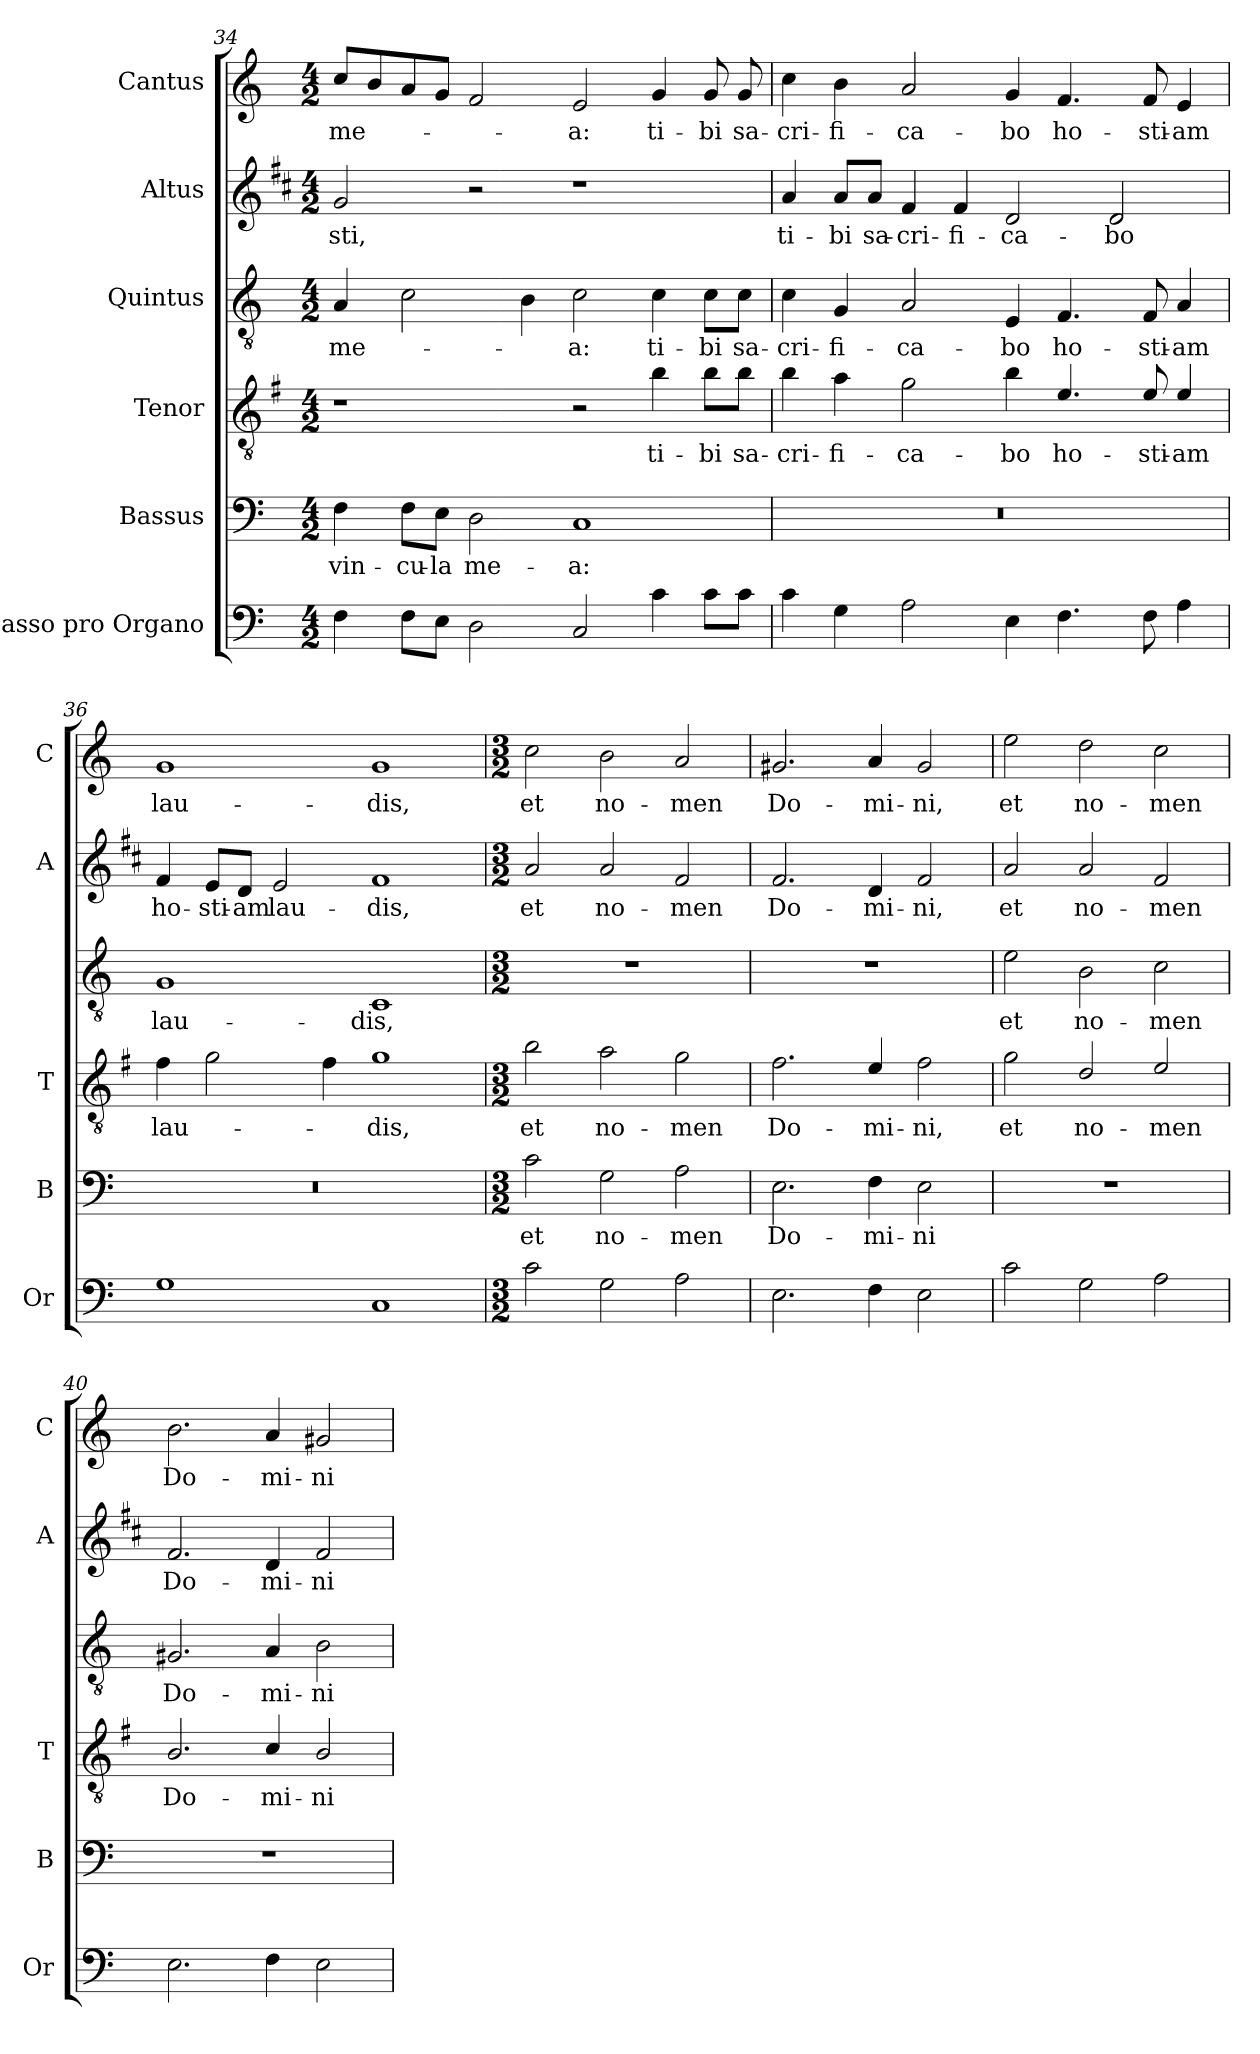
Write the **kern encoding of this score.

**kern	**kern	**text	**kern	**text	**kern	**text	**kern	**text	**kern	**text
*part6	*part5	*part5	*part4	*part4	*part3	*part3	*part2	*part2	*part1	*part1
*staff6	*staff5	*staff5	*staff4	*staff4	*staff3	*staff3	*staff2	*staff2	*staff1	*staff1
*I"Basso pro Organo	*I"Bassus	*	*I"Tenor	*	*I"Quintus	*	*I"Altus	*	*I"Cantus	*
*I'Or	*I'B	*	*I'T	*	*	*	*I'A	*	*I'C	*
!!LO:LB:g=z
*clefF4	*clefF4	*	*clefGv2	*	*clefGv2	*	*clefG2	*	*clefG2	*
*	*	*	*ITrd4c7	*	*	*	*ITrd1c2	*	*	*
*k[]	*k[]	*	*k[]	*	*k[]	*	*k[]	*	*k[]	*
*C:	*C:	*	*C:	*	*C:	*	*C:	*	*C:	*
*M4/2	*M4/2	*	*M4/2	*	*M4/2	*	*M4/2	*	*M4/2	*
=34	=34	=34	=34	=34	=34	=34	=34	=34	=34	=34
!	!	!LO:LY:b	!	!	!	!LO:LY:b	!	!LO:LY:b	!	!LO:LY:b
4F\	4F\	vin-	1r	.	4A/	me-	2f/	-sti,	8cc/L	me-
.	.	.	.	.	.	.	.	.	8b/	.
!	!	!LO:LY:b	!	!	!	!	!	!	!	!
8F\L	8F\L	-cu-	.	.	2c\	.	.	.	8a/	.
!	!	!LO:LY:b	!	!	!	!	!	!	!	!
8E\J	8E\J	-la	.	.	.	.	.	.	8g/J	.
!	!	!LO:LY:b	!	!	!	!	!	!	!	!
2D\	2D\	me-	.	.	.	.	2r	.	2f/	.
.	.	.	.	.	4B\	.	.	.	.	.
!	!	!LO:LY:b	!	!	!	!LO:LY:b	!	!	!	!LO:LY:b
2C/	1C	-a:	2r	.	2c\	-a:	1r	.	2e/	-a:
!	!	!	!	!LO:LY:b	!	!LO:LY:b	!	!	!	!LO:LY:b
4c\	.	.	4e\	ti-	4c\	ti-	.	.	4g/	ti-
!	!	!	!	!LO:LY:b	!	!LO:LY:b	!	!	!	!LO:LY:b
8c\L	.	.	8e\L	-bi	8c\L	-bi	.	.	8g/	-bi
!	!	!	!	!LO:LY:b	!	!LO:LY:b	!	!	!	!LO:LY:b
8c\J	.	.	8e\J	sa-	8c\J	sa-	.	.	8g/	sa-
=35	=35	=35	=35	=35	=35	=35	=35	=35	=35	=35
!	!	!	!	!LO:LY:b	!	!LO:LY:b	!	!LO:LY:b	!	!LO:LY:b
4c\	0r	.	4e\	-cri-	4c\	-cri-	4g/	ti-	4cc\	-cri-
!	!	!	!	!LO:LY:b	!	!LO:LY:b	!	!LO:LY:b	!	!LO:LY:b
4G\	.	.	4d\	-fi-	4G/	-fi-	8g/L	-bi	4b\	-fi-
!	!	!	!	!	!	!	!	!LO:LY:b	!	!
.	.	.	.	.	.	.	8g/J	sa-	.	.
!	!	!	!	!LO:LY:b	!	!LO:LY:b	!	!LO:LY:b	!	!LO:LY:b
2A\	.	.	2c\	-ca-	2A/	-ca-	4e/	-cri-	2a/	-ca-
!	!	!	!	!	!	!	!	!LO:LY:b	!	!
.	.	.	.	.	.	.	4e/	-fi-	.	.
!	!	!	!	!LO:LY:b	!	!LO:LY:b	!	!LO:LY:b	!	!LO:LY:b
4E\	.	.	4e\	-bo	4E/	-bo	2c/	-ca-	4g/	-bo
!	!	!	!	!LO:LY:b	!	!LO:LY:b	!	!	!	!LO:LY:b
4.F\	.	.	4.A/	ho-	4.F/	ho-	.	.	4.f/	ho-
!	!	!	!	!	!	!	!	!LO:LY:b	!	!
.	.	.	.	.	.	.	2c/	-bo	.	.
!	!	!	!	!LO:LY:b	!	!LO:LY:b	!	!	!	!LO:LY:b
8F\	.	.	8A/	-sti-	8F/	-sti-	.	.	8f/	-sti-
!	!	!	!	!LO:LY:b	!	!LO:LY:b	!	!	!	!LO:LY:b
4A\	.	.	4A/	-am	4A/	-am	.	.	4e/	-am
=36	=36	=36	=36	=36	=36	=36	=36	=36	=36	=36
!	!	!	!	!LO:LY:b	!	!LO:LY:b	!	!LO:LY:b	!	!LO:LY:b
1G	0r	.	4B\	lau-	1G	lau-	4e/	ho-	1g	lau-
!	!	!	!	!	!	!	!	!LO:LY:b	!	!
.	.	.	2c\	.	.	.	8d/L	-sti-	.	.
!	!	!	!	!	!	!	!	!LO:LY:b	!	!
.	.	.	.	.	.	.	8c/J	-am	.	.
!	!	!	!	!	!	!	!	!LO:LY:b	!	!
.	.	.	.	.	.	.	2d/	lau-	.	.
.	.	.	4B\	.	.	.	.	.	.	.
!	!	!	!	!LO:LY:b	!	!LO:LY:b	!	!LO:LY:b	!	!LO:LY:b
1C	.	.	1c	-dis,	1C	-dis,	1e	-dis,	1g	-dis,
=37	=37	=37	=37	=37	=37	=37	=37	=37	=37	=37
*M3/2	*M3/2	*	*M3/2	*	*M3/2	*	*M3/2	*	*M3/2	*
!	!	!LO:LY:b	!	!LO:LY:b	!	!	!	!LO:LY:b	!	!LO:LY:b
2c\	2c\	et	2e\	et	1.r	.	2g/	et	2cc\	et
!	!	!LO:LY:b	!	!LO:LY:b	!	!	!	!LO:LY:b	!	!LO:LY:b
2G\	2G\	no-	2d\	no-	.	.	2g/	no-	2b\	no-
!	!	!LO:LY:b	!	!LO:LY:b	!	!	!	!LO:LY:b	!	!LO:LY:b
2A\	2A\	-men	2c\	-men	.	.	2e/	-men	2a/	-men
!!LO:LB:g=z
=38	=38	=38	=38	=38	=38	=38	=38	=38	=38	=38
!	!	!LO:LY:b	!	!LO:LY:b	!	!	!	!LO:LY:b	!	!LO:LY:b
2.E\	2.E\	Do-	2.B\	Do-	1.r	.	2.e/	Do-	2.g#X/	Do-
!	!	!LO:LY:b	!	!LO:LY:b	!	!	!	!LO:LY:b	!	!LO:LY:b
4F\	4F\	-mi-	4A/	-mi-	.	.	4c/	-mi-	4a/	-mi-
!	!	!LO:LY:b	!	!LO:LY:b	!	!	!	!LO:LY:b	!	!LO:LY:b
2E\	2E\	-ni	2B\	-ni,	.	.	2e/	-ni,	2g#/	-ni,
=39	=39	=39	=39	=39	=39	=39	=39	=39	=39	=39
!	!	!	!	!LO:LY:b	!	!LO:LY:b	!	!LO:LY:b	!	!LO:LY:b
2c\	1.r	.	2c\	et	2e\	et	2g/	et	2ee\	et
!	!	!	!	!LO:LY:b	!	!LO:LY:b	!	!LO:LY:b	!	!LO:LY:b
2G\	.	.	2G/	no-	2B\	no-	2g/	no-	2dd\	no-
!	!	!	!	!LO:LY:b	!	!LO:LY:b	!	!LO:LY:b	!	!LO:LY:b
2A\	.	.	2A/	-men	2c\	-men	2e/	-men	2cc\	-men
=40	=40	=40	=40	=40	=40	=40	=40	=40	=40	=40
!	!	!	!	!LO:LY:b	!	!LO:LY:b	!	!LO:LY:b	!	!LO:LY:b
2.E\	1.r	.	2.E/	Do-	2.G#X/	Do-	2.e/	Do-	2.b\	Do-
!	!	!	!	!LO:LY:b	!	!LO:LY:b	!	!LO:LY:b	!	!LO:LY:b
4F\	.	.	4F/	-mi-	4A/	-mi-	4c/	-mi-	4a/	-mi-
!	!	!	!	!LO:LY:b	!	!LO:LY:b	!	!LO:LY:b	!	!LO:LY:b
2E\	.	.	2E/	-ni	2B\	-ni	2e/	-ni	2g#X/	-ni
=	=	=	=	=	=	=	=	=	=	=
*-	*-	*-	*-	*-	*-	*-	*-	*-	*-	*-
